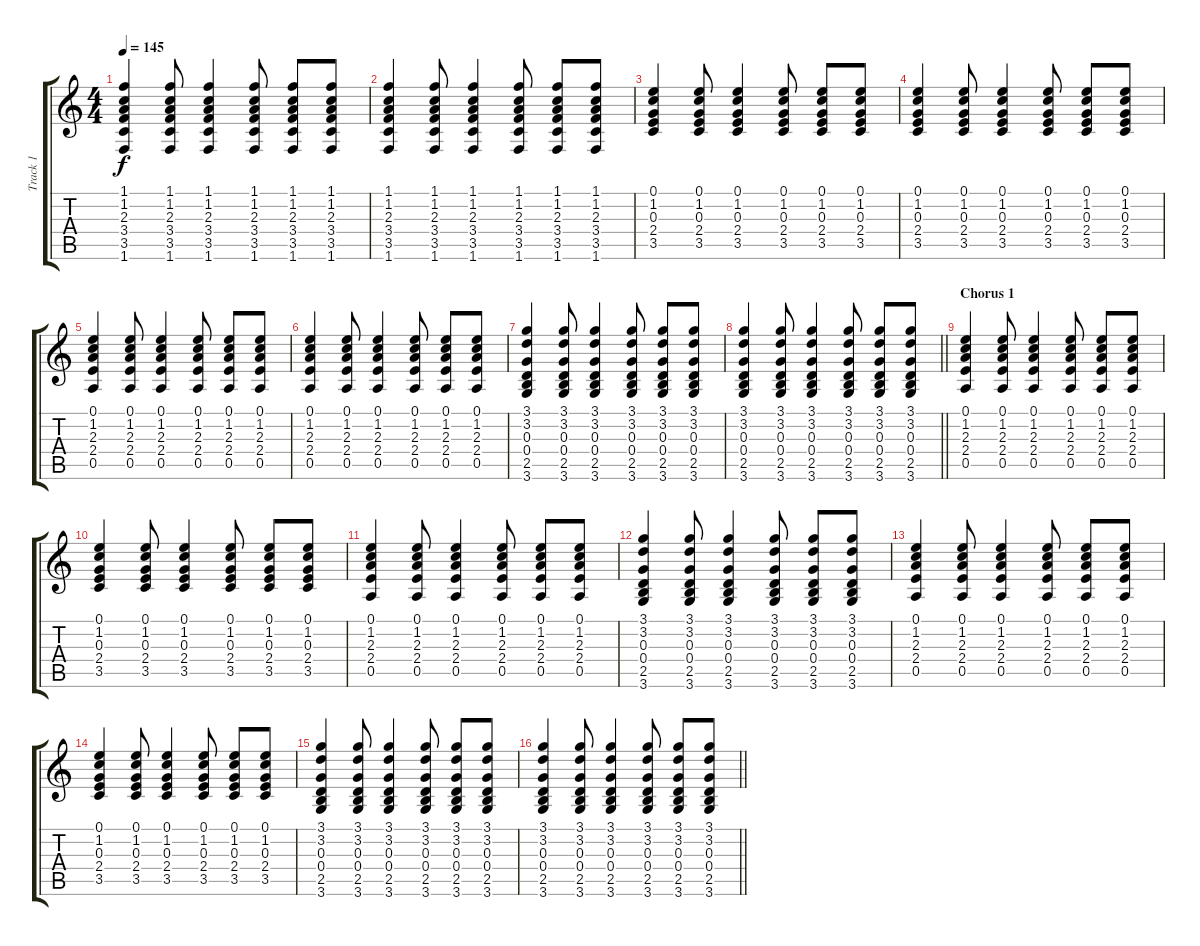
\track ("Track 1" "Track 1") {instrument acousticguitarsteel}
\staff {score tabs}
\tuning (E4 B3 G3 D3 A2 E2) {hide}
\ts (4 4)
\tempo 145
\clef g2
\ks c
(1.1 1.2 2.3 3.4 3.5 1.6).4{dy f} (1.1 1.2 2.3 3.4 3.5 1.6).8 (1.1 1.2 2.3 3.4 3.5 1.6).4 (1.1 1.2 2.3 3.4 3.5 1.6).8 (1.1 1.2 2.3 3.4 3.5 1.6).8 (1.1 1.2 2.3 3.4 3.5 1.6).8 |
(1.1 1.2 2.3 3.4 3.5 1.6).4 (1.1 1.2 2.3 3.4 3.5 1.6).8 (1.1 1.2 2.3 3.4 3.5 1.6).4 (1.1 1.2 2.3 3.4 3.5 1.6).8 (1.1 1.2 2.3 3.4 3.5 1.6).8 (1.1 1.2 2.3 3.4 3.5 1.6).8 |
(0.1 1.2 0.3 2.4 3.5).4 (0.1 1.2 0.3 2.4 3.5).8 (0.1 1.2 0.3 2.4 3.5).4 (0.1 1.2 0.3 2.4 3.5).8 (0.1 1.2 0.3 2.4 3.5).8 (0.1 1.2 0.3 2.4 3.5).8 |
(0.1 1.2 0.3 2.4 3.5).4 (0.1 1.2 0.3 2.4 3.5).8 (0.1 1.2 0.3 2.4 3.5).4 (0.1 1.2 0.3 2.4 3.5).8 (0.1 1.2 0.3 2.4 3.5).8 (0.1 1.2 0.3 2.4 3.5).8 |
(0.1 1.2 2.3 2.4 0.5).4 (0.1 1.2 2.3 2.4 0.5).8 (0.1 1.2 2.3 2.4 0.5).4 (0.1 1.2 2.3 2.4 0.5).8 (0.1 1.2 2.3 2.4 0.5).8 (0.1 1.2 2.3 2.4 0.5).8 |
(0.1 1.2 2.3 2.4 0.5).4 (0.1 1.2 2.3 2.4 0.5).8 (0.1 1.2 2.3 2.4 0.5).4 (0.1 1.2 2.3 2.4 0.5).8 (0.1 1.2 2.3 2.4 0.5).8 (0.1 1.2 2.3 2.4 0.5).8 |
(3.1 3.2 0.3 0.4 2.5 3.6).4 (3.1 3.2 0.3 0.4 2.5 3.6).8 (3.1 3.2 0.3 0.4 2.5 3.6).4 (3.1 3.2 0.3 0.4 2.5 3.6).8 (3.1 3.2 0.3 0.4 2.5 3.6).8 (3.1 3.2 0.3 0.4 2.5 3.6).8 |
\barLineRight lightlight
(3.1 3.2 0.3 0.4 2.5 3.6).4 (3.1 3.2 0.3 0.4 2.5 3.6).8 (3.1 3.2 0.3 0.4 2.5 3.6).4 (3.1 3.2 0.3 0.4 2.5 3.6).8 (3.1 3.2 0.3 0.4 2.5 3.6).8 (3.1 3.2 0.3 0.4 2.5 3.6).8 |
\section ("" "Chorus 1")
(0.1 1.2 2.3 2.4 0.5).4 (0.1 1.2 2.3 2.4 0.5).8 (0.1 1.2 2.3 2.4 0.5).4 (0.1 1.2 2.3 2.4 0.5).8 (0.1 1.2 2.3 2.4 0.5).8 (0.1 1.2 2.3 2.4 0.5).8 |
(0.1 1.2 0.3 2.4 3.5).4 (0.1 1.2 0.3 2.4 3.5).8 (0.1 1.2 0.3 2.4 3.5).4 (0.1 1.2 0.3 2.4 3.5).8 (0.1 1.2 0.3 2.4 3.5).8 (0.1 1.2 0.3 2.4 3.5).8 |
(0.1 1.2 2.3 2.4 0.5).4 (0.1 1.2 2.3 2.4 0.5).8 (0.1 1.2 2.3 2.4 0.5).4 (0.1 1.2 2.3 2.4 0.5).8 (0.1 1.2 2.3 2.4 0.5).8 (0.1 1.2 2.3 2.4 0.5).8 |
(3.1 3.2 0.3 0.4 2.5 3.6).4 (3.1 3.2 0.3 0.4 2.5 3.6).8 (3.1 3.2 0.3 0.4 2.5 3.6).4 (3.1 3.2 0.3 0.4 2.5 3.6).8 (3.1 3.2 0.3 0.4 2.5 3.6).8 (3.1 3.2 0.3 0.4 2.5 3.6).8 |
(0.1 1.2 2.3 2.4 0.5).4 (0.1 1.2 2.3 2.4 0.5).8 (0.1 1.2 2.3 2.4 0.5).4 (0.1 1.2 2.3 2.4 0.5).8 (0.1 1.2 2.3 2.4 0.5).8 (0.1 1.2 2.3 2.4 0.5).8 |
(0.1 1.2 0.3 2.4 3.5).4 (0.1 1.2 0.3 2.4 3.5).8 (0.1 1.2 0.3 2.4 3.5).4 (0.1 1.2 0.3 2.4 3.5).8 (0.1 1.2 0.3 2.4 3.5).8 (0.1 1.2 0.3 2.4 3.5).8 |
(3.1 3.2 0.3 0.4 2.5 3.6).4 (3.1 3.2 0.3 0.4 2.5 3.6).8 (3.1 3.2 0.3 0.4 2.5 3.6).4 (3.1 3.2 0.3 0.4 2.5 3.6).8 (3.1 3.2 0.3 0.4 2.5 3.6).8 (3.1 3.2 0.3 0.4 2.5 3.6).8 |
\barLineRight lightlight
(3.1 3.2 0.3 0.4 2.5 3.6).4 (3.1 3.2 0.3 0.4 2.5 3.6).8 (3.1 3.2 0.3 0.4 2.5 3.6).4 (3.1 3.2 0.3 0.4 2.5 3.6).8 (3.1 3.2 0.3 0.4 2.5 3.6).8 (3.1 3.2 0.3 0.4 2.5 3.6).8
